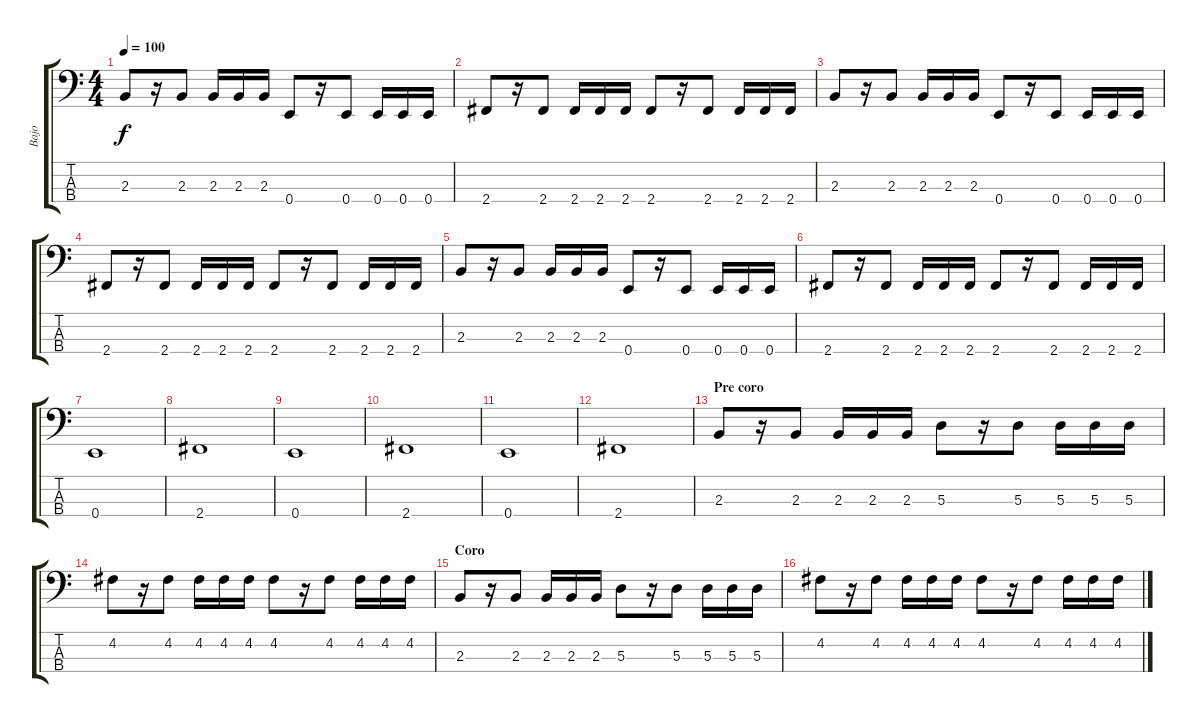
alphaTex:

\track ("Bajo" "Bajo") {instrument electricbassfinger}
\staff {score tabs}
\tuning (G2 D2 A1 E1) {hide}
\ts (4 4)
\tempo 100
\clef f4
\ks c
2.3.8{dy f} r.16 2.3.8 2.3.16 2.3.16 2.3.16 0.4.8 r.16 0.4.8 0.4.16 0.4.16 0.4.16 |
2.4.8 r.16 2.4.8 2.4.16 2.4.16 2.4.16 2.4.8 r.16 2.4.8 2.4.16 2.4.16 2.4.16 |
2.3.8 r.16 2.3.8 2.3.16 2.3.16 2.3.16 0.4.8 r.16 0.4.8 0.4.16 0.4.16 0.4.16 |
2.4.8 r.16 2.4.8 2.4.16 2.4.16 2.4.16 2.4.8 r.16 2.4.8 2.4.16 2.4.16 2.4.16 |
2.3.8 r.16 2.3.8 2.3.16 2.3.16 2.3.16 0.4.8 r.16 0.4.8 0.4.16 0.4.16 0.4.16 |
2.4.8 r.16 2.4.8 2.4.16 2.4.16 2.4.16 2.4.8 r.16 2.4.8 2.4.16 2.4.16 2.4.16 |
0.4.1 |
2.4.1 |
0.4.1 |
2.4.1 |
0.4.1 |
2.4.1 |
\section ("" "Pre coro")
2.3.8 r.16 2.3.8 2.3.16 2.3.16 2.3.16 5.3.8 r.16 5.3.8 5.3.16 5.3.16 5.3.16 |
4.2.8 r.16 4.2.8 4.2.16 4.2.16 4.2.16 4.2.8 r.16 4.2.8 4.2.16 4.2.16 4.2.16 |
\section ("" "Coro")
2.3.8 r.16 2.3.8 2.3.16 2.3.16 2.3.16 5.3.8 r.16 5.3.8 5.3.16 5.3.16 5.3.16 |
4.2.8 r.16 4.2.8 4.2.16 4.2.16 4.2.16 4.2.8 r.16 4.2.8 4.2.16 4.2.16 4.2.16
